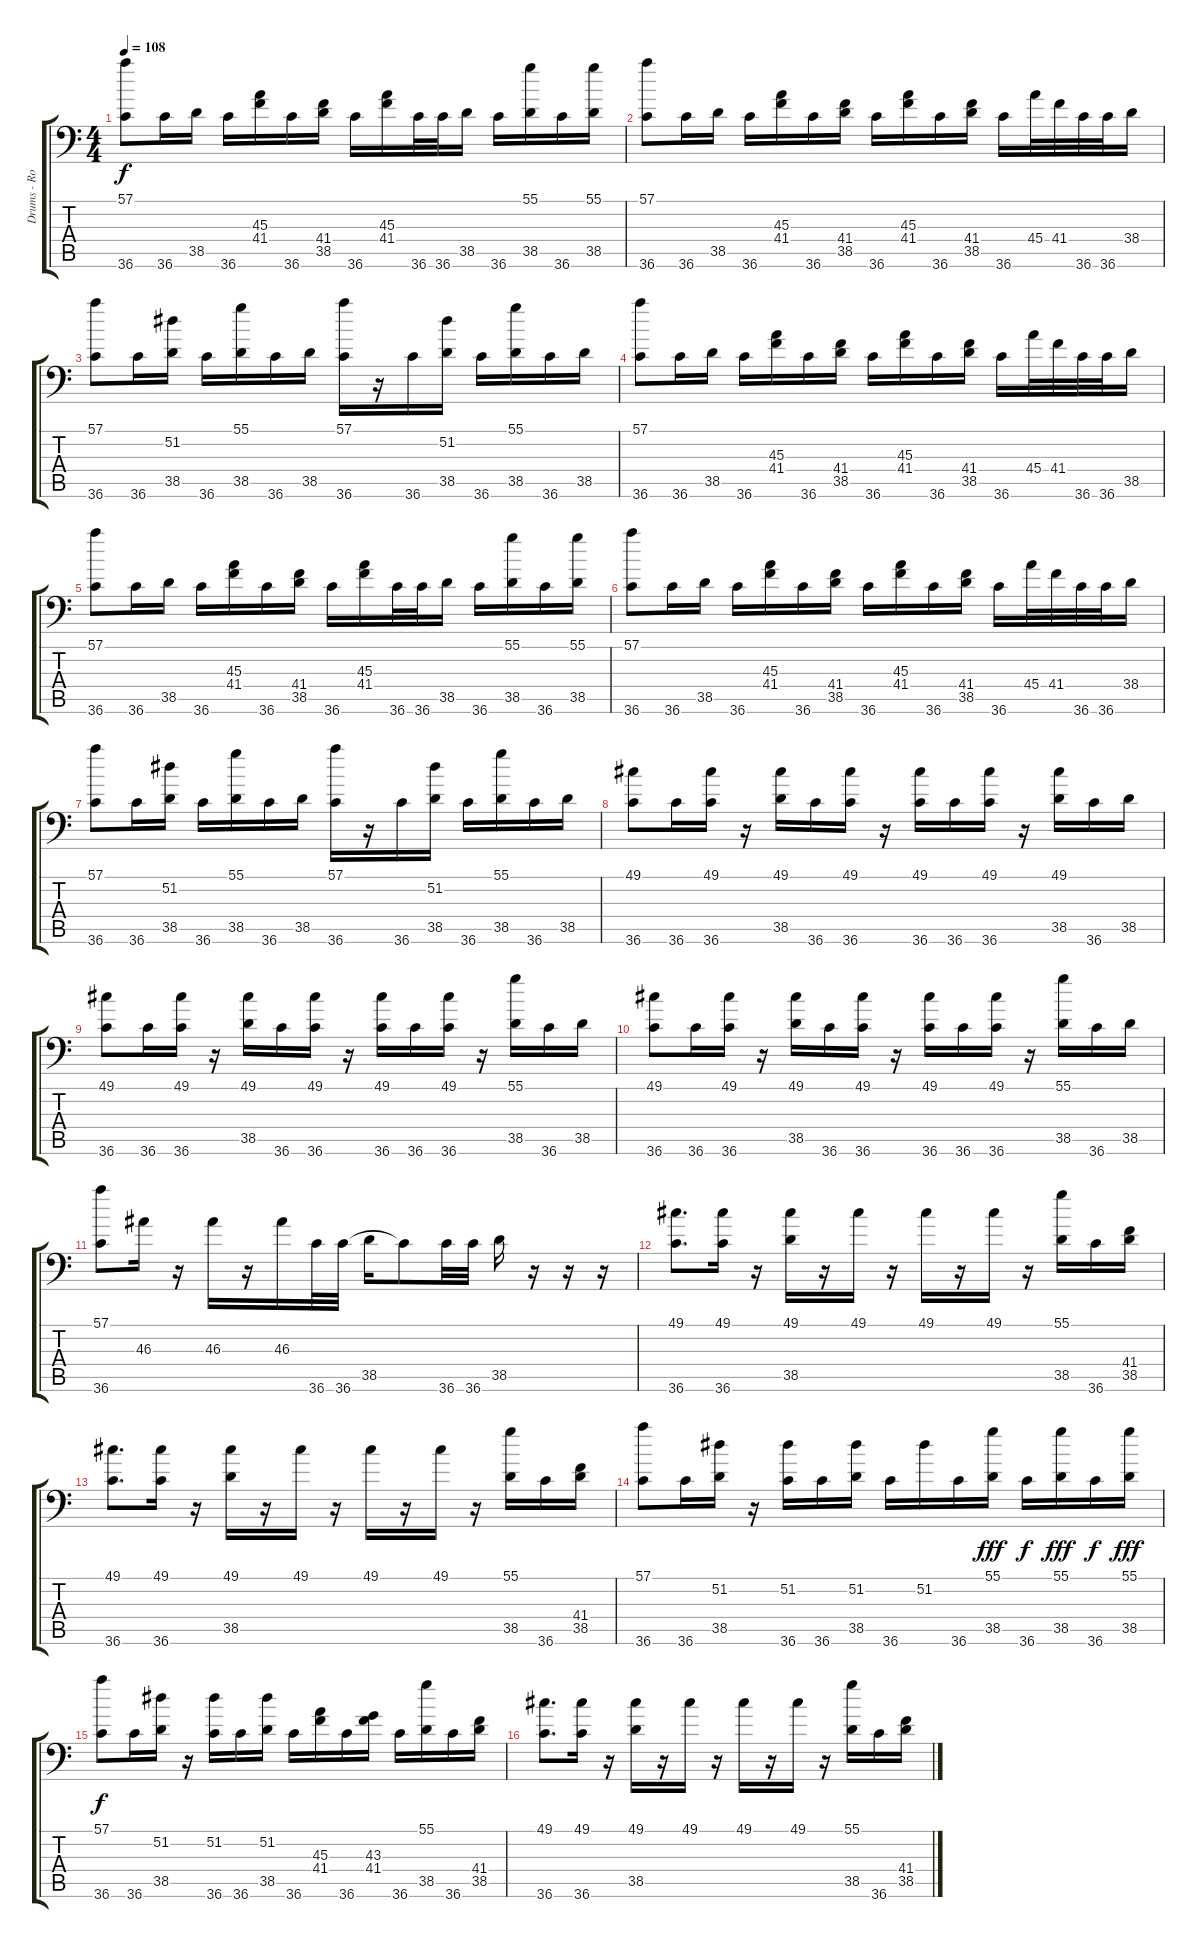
\track ("Drums - Robert Ortiz" "Drums - Ro") {instrument acousticgrandpiano}
\staff {score tabs}
\tuning (C-1 C-1 C-1 C-1 C-1 C-1) {hide}
\ts (4 4)
\tempo 108
\clef f4
\ks c
(57.1 36.6).8{dy f} 36.6.16 38.5.16 36.6.16 (45.3 41.4).16 36.6.16 (41.4 38.5).16 36.6.16 (45.3 41.4).16 36.6.32 36.6.32 38.5.16 36.6.16 (55.1 38.5).16 36.6.16 (55.1 38.5).16 |
(57.1 36.6).8 36.6.16 38.5.16 36.6.16 (45.3 41.4).16 36.6.16 (41.4 38.5).16 36.6.16 (45.3 41.4).16 36.6.16 (41.4 38.5).16 36.6.16 45.4.32 41.4.32 36.6.32 36.6.32 38.4.16 |
(57.1 36.6).8 36.6.16 (51.2 38.5).16 36.6.16 (55.1 38.5).16 36.6.16 38.5.16 (57.1 36.6).16 r.16 36.6.16 (51.2 38.5).16 36.6.16 (55.1 38.5).16 36.6.16 38.5.16 |
(57.1 36.6).8 36.6.16 38.5.16 36.6.16 (45.3 41.4).16 36.6.16 (41.4 38.5).16 36.6.16 (45.3 41.4).16 36.6.16 (41.4 38.5).16 36.6.16 45.4.32 41.4.32 36.6.32 36.6.32 38.5.16 |
(57.1 36.6).8 36.6.16 38.5.16 36.6.16 (45.3 41.4).16 36.6.16 (41.4 38.5).16 36.6.16 (45.3 41.4).16 36.6.32 36.6.32 38.5.16 36.6.16 (55.1 38.5).16 36.6.16 (55.1 38.5).16 |
(57.1 36.6).8 36.6.16 38.5.16 36.6.16 (45.3 41.4).16 36.6.16 (41.4 38.5).16 36.6.16 (45.3 41.4).16 36.6.16 (41.4 38.5).16 36.6.16 45.4.32 41.4.32 36.6.32 36.6.32 38.4.16 |
(57.1 36.6).8 36.6.16 (51.2 38.5).16 36.6.16 (55.1 38.5).16 36.6.16 38.5.16 (57.1 36.6).16 r.16 36.6.16 (51.2 38.5).16 36.6.16 (55.1 38.5).16 36.6.16 38.5.16 |
(49.1 36.6).8 36.6.16 (49.1 36.6).16 r.16 (49.1 38.5).16 36.6.16 (49.1 36.6).16 r.16 (49.1 36.6).16 36.6.16 (49.1 36.6).16 r.16 (49.1 38.5).16 36.6.16 38.5.16 |
(49.1 36.6).8 36.6.16 (49.1 36.6).16 r.16 (49.1 38.5).16 36.6.16 (49.1 36.6).16 r.16 (49.1 36.6).16 36.6.16 (49.1 36.6).16 r.16 (55.1 38.5).16 36.6.16 38.5.16 |
(49.1 36.6).8 36.6.16 (49.1 36.6).16 r.16 (49.1 38.5).16 36.6.16 (49.1 36.6).16 r.16 (49.1 36.6).16 36.6.16 (49.1 36.6).16 r.16 (55.1 38.5).16 36.6.16 38.5.16 |
(57.1 36.6).8 46.3.16 r.16 46.3.16 r.16 46.3.16 36.6.32 36.6.32 38.5.16 36.6{t}.8 36.6.32 36.6.32 38.5.16 r.16 r.16 r.16 |
(49.1 36.6).8{d} (49.1 36.6).16 r.16 (49.1 38.5).16 r.16 49.1.16 r.16 49.1.16 r.16 49.1.16 r.16 (55.1 38.5).16 36.6.16 (41.4 38.5).16 |
(49.1 36.6).8{d} (49.1 36.6).16 r.16 (49.1 38.5).16 r.16 49.1.16 r.16 49.1.16 r.16 49.1.16 r.16 (55.1 38.5).16 36.6.16 (41.4 38.5).16 |
(57.1 36.6).8 36.6.16 (51.2 38.5).16 r.16 (51.2 36.6).16 36.6.16 (51.2 38.5).16 36.6.16 51.2.16 36.6.16 (55.1 38.5).16{dy fff} 36.6.16{dy f} (55.1 38.5).16{dy fff} 36.6.16{dy f} (55.1 38.5).16{dy fff} |
(57.1 36.6).8{dy f} 36.6.16 (51.2 38.5).16 r.16 (51.2 36.6).16 36.6.16 (51.2 38.5).16 36.6.16 (45.3 41.4).16 36.6.16 (43.3 41.4).16 36.6.16 (55.1 38.5).16 36.6.16 (41.4 38.5).16 |
(49.1 36.6).8{d} (49.1 36.6).16 r.16 (49.1 38.5).16 r.16 49.1.16 r.16 49.1.16 r.16 49.1.16 r.16 (55.1 38.5).16 36.6.16 (41.4 38.5).16
